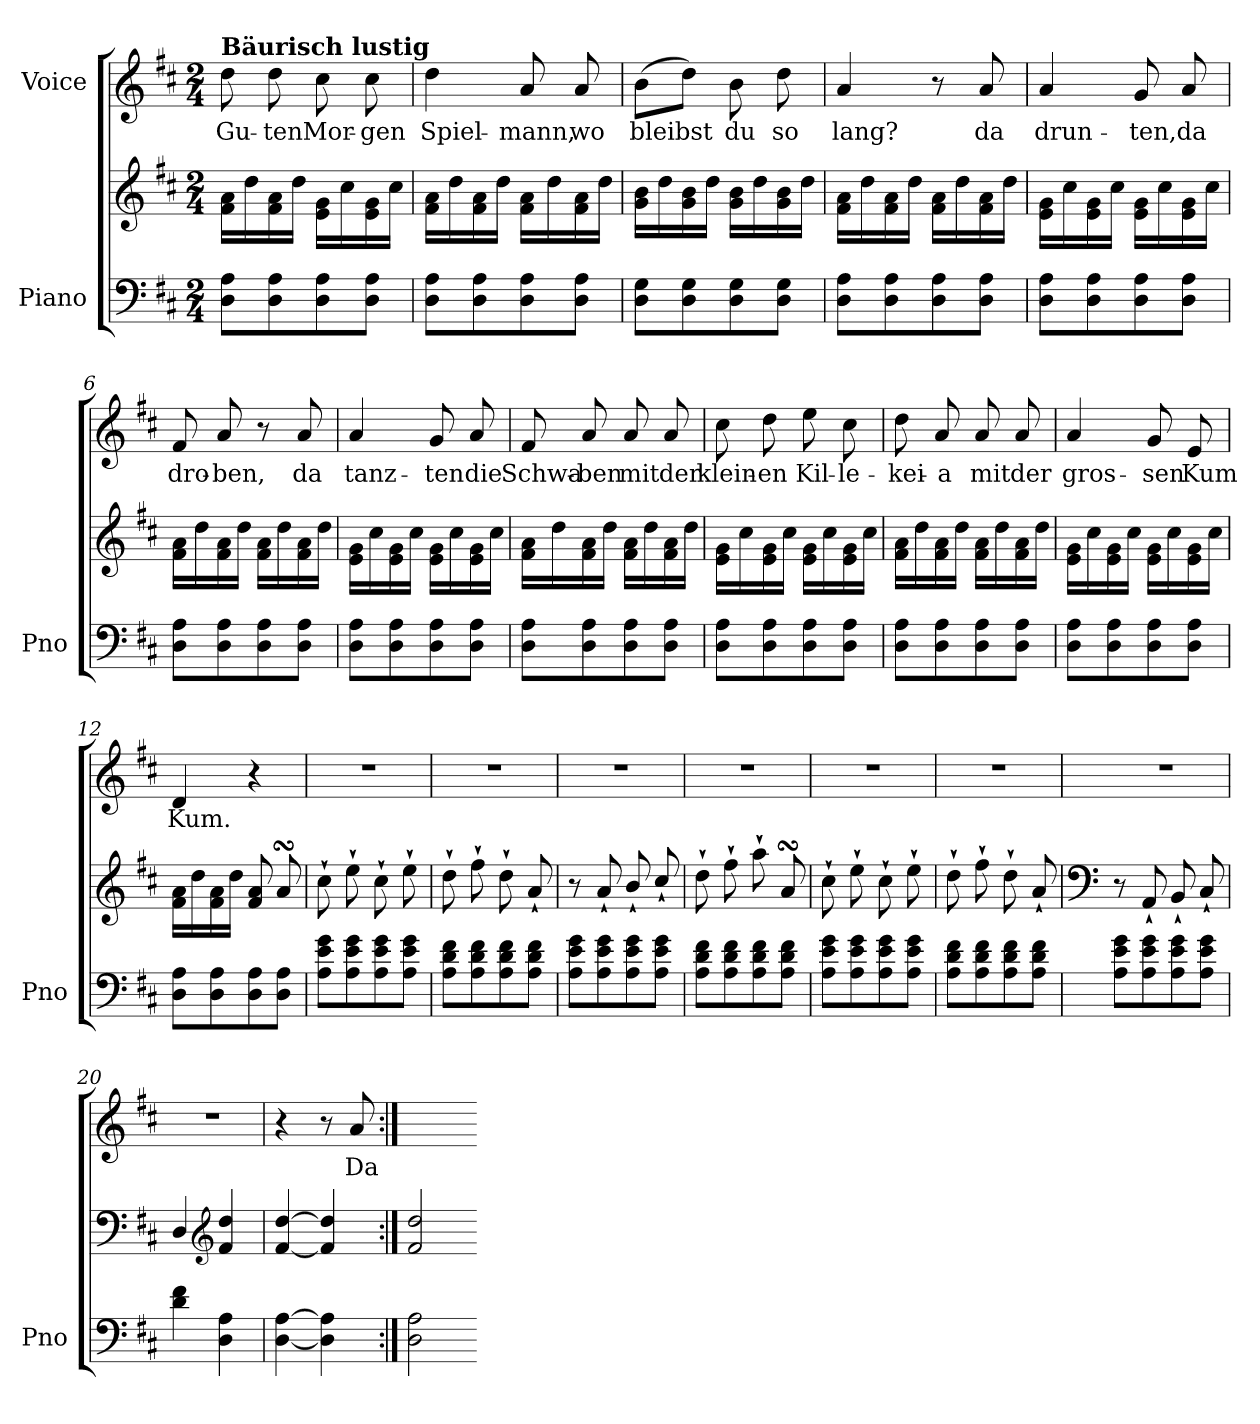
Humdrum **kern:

**kern	**kern	**kern	**text
*part2	*part2	*part1	*part1
*staff3	*staff2	*staff1	*staff1
*I"Piano	*	*I"Voice	*
*I'Pno	*	*	*
*clefF4	*clefG2	*clefG2	*
*k[f#c#]	*k[f#c#]	*k[f#c#]	*
*M2/4	*M2/4	*M2/4	*
=1	=1	=1	=1
!	!	!LO:TX:a:B:t=Bäurisch lustig	!
8D\ 8A\L	16f#\ 16a\LL	8dd\	Gu-
.	16dd\	.	.
8D\ 8A\	16f#\ 16a\	8dd\	-ten
.	16dd\JJ	.	.
8D\ 8A\	16e\ 16g\LL	8cc#\	Mor-
.	16cc#\	.	.
8D\ 8A\J	16e\ 16g\	8cc#\	-gen
.	16cc#\JJ	.	.
=2	=2	=2	=2
8D\ 8A\L	16f#\ 16a\LL	4dd\	Spiel-
.	16dd\	.	.
8D\ 8A\	16f#\ 16a\	.	.
.	16dd\JJ	.	.
8D\ 8A\	16f#\ 16a\LL	8a/	-mann,
.	16dd\	.	.
8D\ 8A\J	16f#\ 16a\	8a/	wo
.	16dd\JJ	.	.
=3	=3	=3	=3
8D\ 8G\L	16g\ 16b\LL	(8b\L	bleibst
.	16dd\	.	.
8D\ 8G\	16g\ 16b\	8dd\J)	.
.	16dd\JJ	.	.
8D\ 8G\	16g\ 16b\LL	8b\	du
.	16dd\	.	.
8D\ 8G\J	16g\ 16b\	8dd\	so
.	16dd\JJ	.	.
=4	=4	=4	=4
8D\ 8A\L	16f#\ 16a\LL	4a/	lang?
.	16dd\	.	.
8D\ 8A\	16f#\ 16a\	.	.
.	16dd\JJ	.	.
8D\ 8A\	16f#\ 16a\LL	8r	.
.	16dd\	.	.
8D\ 8A\J	16f#\ 16a\	8a/	da
.	16dd\JJ	.	.
=5	=5	=5	=5
8D\ 8A\L	16e\ 16g\LL	4a/	drun-
.	16cc#\	.	.
8D\ 8A\	16e\ 16g\	.	.
.	16cc#\JJ	.	.
8D\ 8A\	16e\ 16g\LL	8g/	-ten,
.	16cc#\	.	.
8D\ 8A\J	16e\ 16g\	8a/	da
.	16cc#\JJ	.	.
=6	=6	=6	=6
8D\ 8A\L	16f#\ 16a\LL	8f#/	dro-
.	16dd\	.	.
8D\ 8A\	16f#\ 16a\	8a/	-ben,
.	16dd\JJ	.	.
8D\ 8A\	16f#\ 16a\LL	8r	.
.	16dd\	.	.
8D\ 8A\J	16f#\ 16a\	8a/	da
.	16dd\JJ	.	.
=7	=7	=7	=7
8D\ 8A\L	16e\ 16g\LL	4a/	tanz-
.	16cc#\	.	.
8D\ 8A\	16e\ 16g\	.	.
.	16cc#\JJ	.	.
8D\ 8A\	16e\ 16g\LL	8g/	-ten
.	16cc#\	.	.
8D\ 8A\J	16e\ 16g\	8a/	die
.	16cc#\JJ	.	.
=8	=8	=8	=8
8D\ 8A\L	16f#\ 16a\LL	8f#/	Schwa-
.	16dd\	.	.
8D\ 8A\	16f#\ 16a\	8a/	-ben
.	16dd\JJ	.	.
8D\ 8A\	16f#\ 16a\LL	8a/	mit
.	16dd\	.	.
8D\ 8A\J	16f#\ 16a\	8a/	der
.	16dd\JJ	.	.
=9	=9	=9	=9
8D\ 8A\L	16e\ 16g\LL	8cc#\	klein-
.	16cc#\	.	.
8D\ 8A\	16e\ 16g\	8dd\	-en
.	16cc#\JJ	.	.
8D\ 8A\	16e\ 16g\LL	8ee\	Kil-
.	16cc#\	.	.
8D\ 8A\J	16e\ 16g\	8cc#\	-le-
.	16cc#\JJ	.	.
=10	=10	=10	=10
8D\ 8A\L	16f#\ 16a\LL	8dd\	-kei-
.	16dd\	.	.
8D\ 8A\	16f#\ 16a\	8a/	-a
.	16dd\JJ	.	.
8D\ 8A\	16f#\ 16a\LL	8a/	mit
.	16dd\	.	.
8D\ 8A\J	16f#\ 16a\	8a/	der
.	16dd\JJ	.	.
=11	=11	=11	=11
8D\ 8A\L	16e\ 16g\LL	4a/	gros-
.	16cc#\	.	.
8D\ 8A\	16e\ 16g\	.	.
.	16cc#\JJ	.	.
8D\ 8A\	16e\ 16g\LL	8g/	-sen
.	16cc#\	.	.
8D\ 8A\J	16e\ 16g\	8e/	Kum
.	16cc#\JJ	.	.
=12	=12	=12	=12
8D\ 8A\L	16f#\ 16a\LL	4d/	Kum.
.	16dd\	.	.
8D\ 8A\	16f#\ 16a\	.	.
.	16dd\JJ	.	.
8D\ 8A\	8f#/ 8a/	4r	.
8D\ 8A\J	8asSSS/	.	.
=13	=13	=13	=13
8A\ 8e\ 8g\L	8cc#`\	2r	.
8A\ 8e\ 8g\	8ee`\	.	.
8A\ 8e\ 8g\	8cc#`\	.	.
8A\ 8e\ 8g\J	8ee`\	.	.
=14	=14	=14	=14
8A\ 8d\ 8f#\L	8dd`\	2r	.
8A\ 8d\ 8f#\	8ff#`\	.	.
8A\ 8d\ 8f#\	8dd`\	.	.
8A\ 8d\ 8f#\J	8a`/	.	.
=15	=15	=15	=15
8A\ 8e\ 8g\L	8r	2r	.
8A\ 8e\ 8g\	8a`/	.	.
8A\ 8e\ 8g\	8b`/	.	.
8A\ 8e\ 8g\J	8cc#`/	.	.
=16	=16	=16	=16
8A\ 8d\ 8f#\L	8dd`\	2r	.
8A\ 8d\ 8f#\	8ff#`\	.	.
8A\ 8d\ 8f#\	8aa`\	.	.
8A\ 8d\ 8f#\J	8asSSS/	.	.
=17	=17	=17	=17
8A\ 8e\ 8g\L	8cc#`\	2r	.
8A\ 8e\ 8g\	8ee`\	.	.
8A\ 8e\ 8g\	8cc#`\	.	.
8A\ 8e\ 8g\J	8ee`\	.	.
=18	=18	=18	=18
8A\ 8d\ 8f#\L	8dd`\	2r	.
8A\ 8d\ 8f#\	8ff#`\	.	.
8A\ 8d\ 8f#\	8dd`\	.	.
8A\ 8d\ 8f#\J	8a`/	.	.
=19	=19	=19	=19
*	*clefF4	*	*
8A\ 8e\ 8g\L	8r	2r	.
8A\ 8e\ 8g\	8AA`/	.	.
8A\ 8e\ 8g\	8BB`/	.	.
8A\ 8e\ 8g\J	8C#`/	.	.
=20	=20	=20	=20
4d\ 4f#\	4D/	2r	.
*	*clefG2	*	*
4D\ 4A\	4f#/ 4dd/	.	.
=21	=21	=21	=21
[4D\ [4A\	[4f#/ [4dd/	4r	.
4D\] 4A\]	4f#/] 4dd/]	8r	.
.	.	8a/	Da
=22:|!	=22:|!	=22:|!	=22:|!
2D 2A	2f# 2dd	2ryy	.
=-	=-	=-	=-
*-	*-	*-	*-
